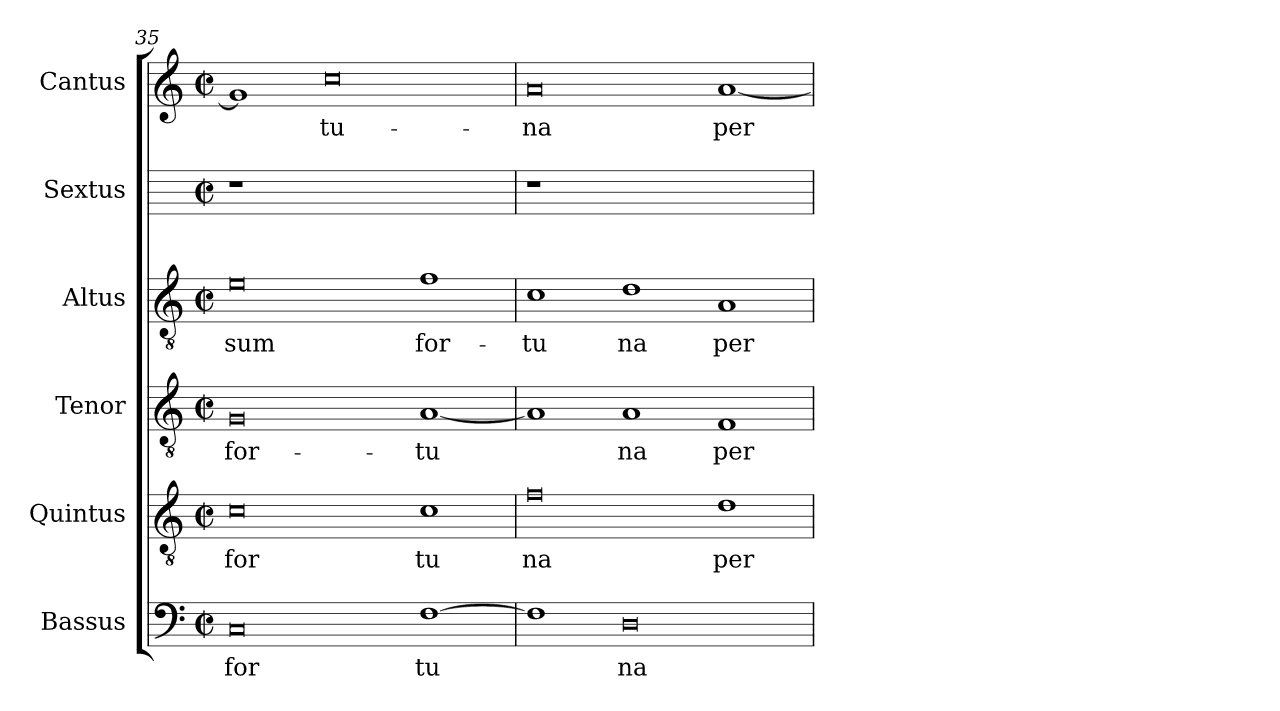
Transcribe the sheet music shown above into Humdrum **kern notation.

**kern	**text	**kern	**text	**kern	**text	**kern	**text	**kern	**kern	**text
*part6	*part6	*part5	*part5	*part4	*part4	*part3	*part3	*part2	*part1	*part1
*staff6	*staff6	*staff5	*staff5	*staff4	*staff4	*staff3	*staff3	*staff2	*staff1	*staff1
*I"Bassus	*	*I"Quintus	*	*I"Tenor	*	*I"Altus	*	*I"Sextus	*I"Cantus	*
*I'Bassus	*	*I'Quintus	*	*I'Tenor	*	*I'Altus	*	*	*I'Cantus	*
*clefF4	*	*clefGv2	*	*clefGv2	*	*clefGv2	*	*	*clefG2	*
*k[]	*	*k[]	*	*k[]	*	*k[]	*	*k[]	*k[]	*
*C:	*	*C:	*	*C:	*	*C:	*	*C:	*C:	*
*M2/2	*	*M2/2	*	*M2/2	*	*M2/2	*	*M2/2	*M2/2	*
*met(c|)	*	*met(c|)	*	*met(c|)	*	*met(c|)	*	*met(c|)	*met(c|)	*
=35	=35	=35	=35	=35	=35	=35	=35	=35	=35	=35
!	!LO:LY:b:cj	!	!LO:LY:b	!	!LO:LY:b	!	!LO:LY:b:cj	!	!	!LO:LY:b:cj
0C	for	0c	for	0G	for-	0e	-sum	1r	1g]	--
!	!	!	!	!	!	!	!	!	!	!LO:LY:b:cj
.	.	.	.	.	.	.	.	0ryy	0cc	-tu-
!	!LO:LY:b:cj	!	!LO:LY:b	!	!LO:LY:b	!	!LO:LY:b:cj	!	!	!
[<1F	tu	1c	tu	[<1A	-tu-	1f	for-	.	.	.
!!LO:LB:g=z
=36	=36	=36	=36	=36	=36	=36	=36	=36	=36	=36
!	!LO:LY:b:cj	!	!LO:LY:b	!	!LO:LY:b	!	!LO:LY:b:cj	!	!	!LO:LY:b:cj
1F]	.	0f	na	1A]	--	1c	-tu	1r	0a	-na
!	!LO:LY:b:cj	!	!	!	!LO:LY:b	!	!LO:LY:b:cj	!	!	!
0D	na	.	.	1A	-na	1d	na	0ryy	.	.
!	!	!	!LO:LY:b	!	!LO:LY:b	!	!LO:LY:b:cj	!	!	!LO:LY:b:cj
.	.	1d	per	1F	per	1A	per	.	[<1a	per
=	=	=	=	=	=	=	=	=	=	=
*-	*-	*-	*-	*-	*-	*-	*-	*-	*-	*-
